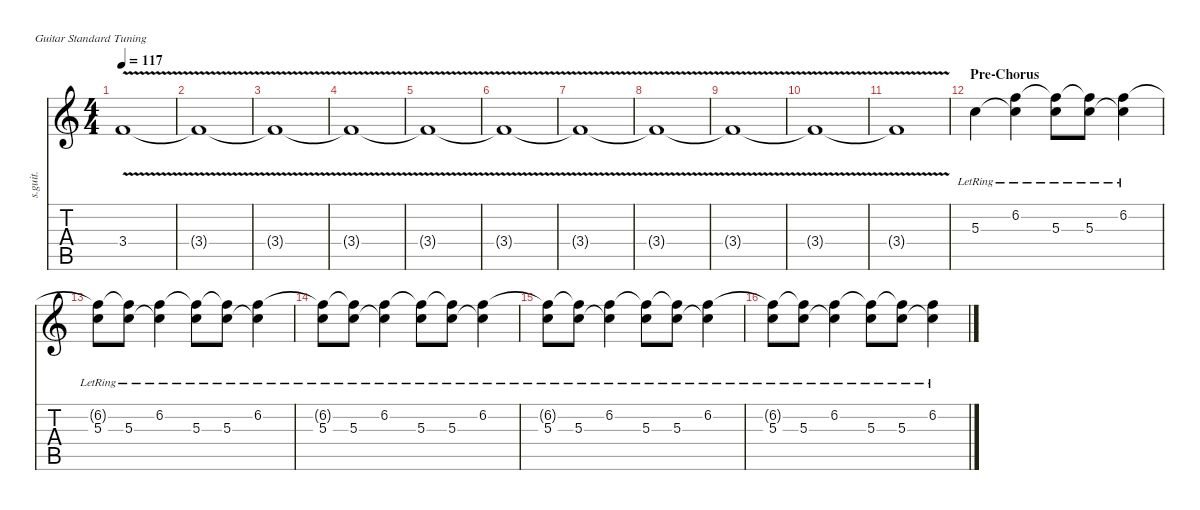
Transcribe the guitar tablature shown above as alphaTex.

\defaultSystemsLayout 4
\hideDynamics
\bracketExtendMode nobrackets
\track ("Kurt Cobain" "s.guit.") {instrument distortionguitar}
\staff {score tabs}
\tuning (E4 B3 G3 D3 A2 E2)
\ts (4 4)
\tempo 117
\clef g2
\ks c
3.4{v t}.1{lyrics (0 "") lyrics (1 "") lyrics (2 "") lyrics (3 "") lyrics (4 "") dy f} |
3.4{v t}.1{lyrics (0 "") lyrics (1 "") lyrics (2 "") lyrics (3 "") lyrics (4 "")} |
3.4{v t}.1{lyrics (0 "") lyrics (1 "") lyrics (2 "") lyrics (3 "") lyrics (4 "")} |
3.4{v t}.1{lyrics (0 "") lyrics (1 "") lyrics (2 "") lyrics (3 "") lyrics (4 "")} |
3.4{v t}.1{lyrics (0 "") lyrics (1 "") lyrics (2 "") lyrics (3 "") lyrics (4 "")} |
3.4{v t}.1{lyrics (0 "") lyrics (1 "") lyrics (2 "") lyrics (3 "") lyrics (4 "")} |
3.4{v t}.1{lyrics (0 "") lyrics (1 "") lyrics (2 "") lyrics (3 "") lyrics (4 "")} |
3.4{v t}.1{lyrics (0 "") lyrics (1 "") lyrics (2 "") lyrics (3 "") lyrics (4 "")} |
3.4{v t}.1{lyrics (0 "") lyrics (1 "") lyrics (2 "") lyrics (3 "") lyrics (4 "")} |
3.4{v t}.1{lyrics (0 "") lyrics (1 "") lyrics (2 "") lyrics (3 "") lyrics (4 "")} |
3.4{v t}.1{lyrics (0 "") lyrics (1 "") lyrics (2 "") lyrics (3 "") lyrics (4 "")} |
\section ("" "Pre-Chorus")
5.3{lr}.4{lyrics (0 "") lyrics (1 "") lyrics (2 "") lyrics (3 "") lyrics (4 "") dy mf} (6.2{lr} 5.3{lr t}).4{lyrics (0 "") lyrics (1 "") lyrics (2 "") lyrics (3 "") lyrics (4 "")} (6.2{lr t} 5.3{lr}).8{lyrics (0 "") lyrics (1 "") lyrics (2 "") lyrics (3 "") lyrics (4 "") dy f} (6.2{lr t} 5.3{lr}).8{lyrics (0 "") lyrics (1 "") lyrics (2 "") lyrics (3 "") lyrics (4 "")} (6.2{lr} 5.3{lr t}).4{lyrics (0 "") lyrics (1 "") lyrics (2 "") lyrics (3 "") lyrics (4 "") dy mf} |
(6.2{lr t} 5.3{lr}).8{lyrics (0 "") lyrics (1 "") lyrics (2 "") lyrics (3 "") lyrics (4 "") dy f} (6.2{lr t} 5.3{lr}).8{lyrics (0 "") lyrics (1 "") lyrics (2 "") lyrics (3 "") lyrics (4 "")} (6.2{lr} 5.3{lr t}).4{lyrics (0 "") lyrics (1 "") lyrics (2 "") lyrics (3 "") lyrics (4 "") dy mf} (6.2{lr t} 5.3{lr}).8{lyrics (0 "") lyrics (1 "") lyrics (2 "") lyrics (3 "") lyrics (4 "") dy f} (6.2{lr t} 5.3{lr}).8{lyrics (0 "") lyrics (1 "") lyrics (2 "") lyrics (3 "") lyrics (4 "")} (6.2{lr} 5.3{lr t}).4{lyrics (0 "") lyrics (1 "") lyrics (2 "") lyrics (3 "") lyrics (4 "") dy mf} |
(6.2{lr t} 5.3{lr}).8{lyrics (0 "") lyrics (1 "") lyrics (2 "") lyrics (3 "") lyrics (4 "") dy f} (6.2{lr t} 5.3{lr}).8{lyrics (0 "") lyrics (1 "") lyrics (2 "") lyrics (3 "") lyrics (4 "")} (6.2{lr} 5.3{lr t}).4{lyrics (0 "") lyrics (1 "") lyrics (2 "") lyrics (3 "") lyrics (4 "") dy mf} (6.2{lr t} 5.3{lr}).8{lyrics (0 "") lyrics (1 "") lyrics (2 "") lyrics (3 "") lyrics (4 "") dy f} (6.2{lr t} 5.3{lr}).8{lyrics (0 "") lyrics (1 "") lyrics (2 "") lyrics (3 "") lyrics (4 "")} (6.2{lr} 5.3{lr t}).4{lyrics (0 "") lyrics (1 "") lyrics (2 "") lyrics (3 "") lyrics (4 "") dy mf} |
(6.2{lr t} 5.3{lr}).8{lyrics (0 "") lyrics (1 "") lyrics (2 "") lyrics (3 "") lyrics (4 "") dy f} (6.2{lr t} 5.3{lr}).8{lyrics (0 "") lyrics (1 "") lyrics (2 "") lyrics (3 "") lyrics (4 "")} (6.2{lr} 5.3{lr t}).4{lyrics (0 "") lyrics (1 "") lyrics (2 "") lyrics (3 "") lyrics (4 "") dy mf} (6.2{lr t} 5.3{lr}).8{lyrics (0 "") lyrics (1 "") lyrics (2 "") lyrics (3 "") lyrics (4 "") dy f} (6.2{lr t} 5.3{lr}).8{lyrics (0 "") lyrics (1 "") lyrics (2 "") lyrics (3 "") lyrics (4 "")} (6.2{lr} 5.3{lr t}).4{lyrics (0 "") lyrics (1 "") lyrics (2 "") lyrics (3 "") lyrics (4 "") dy mf} |
(6.2{lr t} 5.3{lr}).8{lyrics (0 "") lyrics (1 "") lyrics (2 "") lyrics (3 "") lyrics (4 "") dy f} (6.2{lr t} 5.3{lr}).8{lyrics (0 "") lyrics (1 "") lyrics (2 "") lyrics (3 "") lyrics (4 "")} (6.2{lr} 5.3{lr t}).4{lyrics (0 "") lyrics (1 "") lyrics (2 "") lyrics (3 "") lyrics (4 "") dy mf} (6.2{lr t} 5.3{lr}).8{lyrics (0 "") lyrics (1 "") lyrics (2 "") lyrics (3 "") lyrics (4 "") dy f} (6.2{lr t} 5.3{lr}).8{lyrics (0 "") lyrics (1 "") lyrics (2 "") lyrics (3 "") lyrics (4 "")} (6.2{lr} 5.3{lr t}).4{lyrics (0 "") lyrics (1 "") lyrics (2 "") lyrics (3 "") lyrics (4 "") dy mf}
